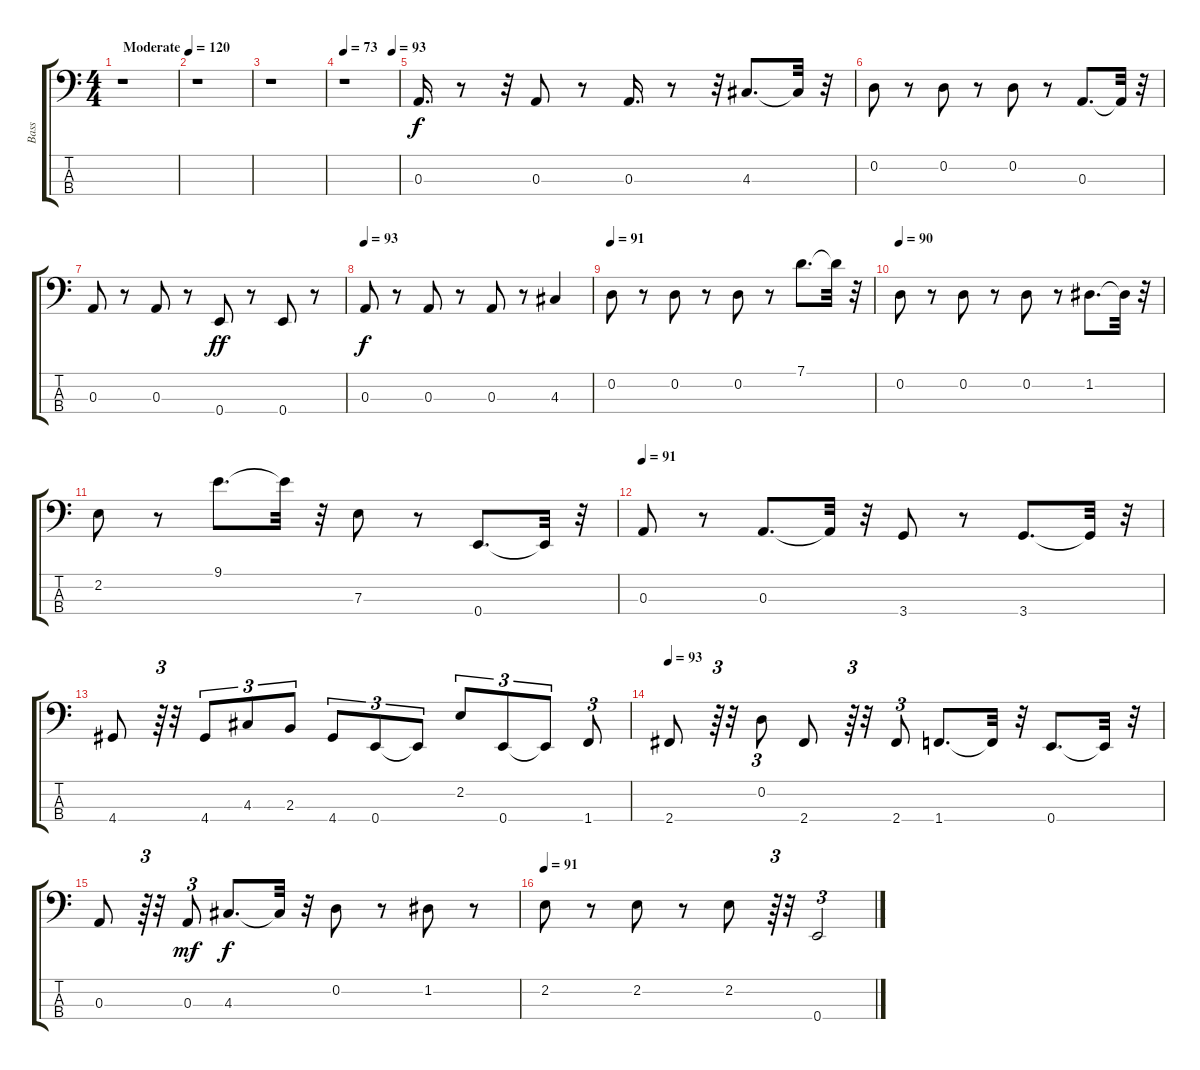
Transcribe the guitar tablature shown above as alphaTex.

\track ("Bass" "Bass") {instrument acousticbass}
\staff {score tabs}
\tuning (G2 D2 A1 E1) {hide}
\ts (4 4)
\tempo (120 "Moderate")
\tempo 77
\tempo (120 "Moderate")
\clef f4
\ks c
r.1{dy f instrument acousticbass} |
r.1 |
r.1 |
\tempo 73
\tempo (93 0.8854166666666666)
r.1 |
0.3.16{d} r.8 r.32 0.3.8 r.8 0.3.16{d} r.8 r.32 4.3.8{d} 4.3{t}.32 r.32 |
0.2.8 r.8 0.2.8 r.8 0.2.8 r.8 0.3.8{d} 0.3{t}.32 r.32 |
0.3.8 r.8 0.3.8 r.8 0.4.8{dy ff} r.8 0.4.8 r.8 |
\tempo 93
0.3.8{dy f} r.8 0.3.8 r.8 0.3.8 r.8 4.3.4 |
\tempo 91
0.2.8 r.8 0.2.8 r.8 0.2.8 r.8 7.1.8{d} 7.1{t}.32 r.32 |
\tempo 90
0.2.8 r.8 0.2.8 r.8 0.2.8 r.8 1.2.8{d} 1.2{t}.32 r.32 |
2.2.8 r.8 9.1.8{d} 9.1{t}.32 r.32 7.3.8 r.8 0.4.8{d} 0.4{t}.32 r.32 |
\tempo 91
0.3.8 r.8 0.3.8{d} 0.3{t}.32 r.32 3.4.8 r.8 3.4.8{d} 3.4{t}.32 r.32 |
4.4.8 r.64{tu (3 2)} r.32 4.4.8{tu (3 2)} 4.3.8{tu (3 2)} 2.3.8{tu (3 2)} 4.4.8{tu (3 2)} 0.4.8{tu (3 2)} 0.4{t}.8{tu (3 2)} 2.2.8{tu (3 2)} 0.4.8{tu (3 2)} 0.4{t}.8{tu (3 2)} 1.4.8{tu (3 2)} |
\tempo 93
2.4.8 r.64{tu (3 2)} r.32 0.2.8{tu (3 2)} 2.4.8 r.64{tu (3 2)} r.32 2.4.8{tu (3 2)} 1.4.8{d} 1.4{t}.32 r.32 0.4.8{d} 0.4{t}.32 r.32 |
0.3.8 r.64{tu (3 2)} r.32 0.3.8{tu (3 2) dy mf} 4.3.8{d dy f} 4.3{t}.32 r.32 0.2.8 r.8 1.2.8 r.8 |
\tempo 91
2.2.8 r.8 2.2.8 r.8 2.2.8 r.64{tu (3 2)} r.32 0.4.2{tu (3 2)}
